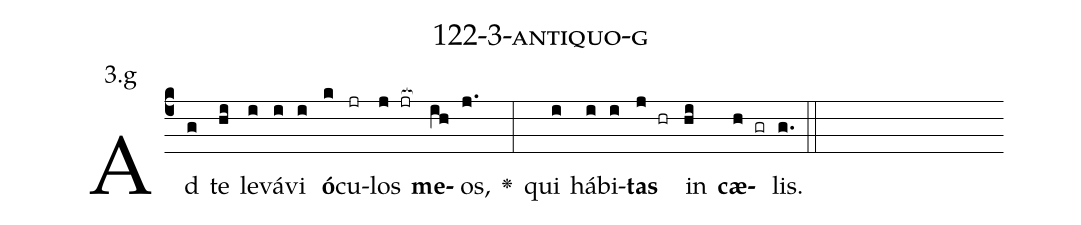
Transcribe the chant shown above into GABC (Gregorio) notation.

name: 122-3-antiquo-g;
annotation: 3.g;
%%
(c4)Ad(g) te(hi) le(i)vá(i)vi(i) <b>ó</b>(k)cu(jr)los(j jr[ocb:1{]) <b>me</b>(ih[ocb:0}])os,(j.) <v>\greheightstar</v>(:) qui(i) há(i)bi(i)<b>tas</b>(j hr) in(hi) <b>cæ</b>(h gr)lis.(g.) (::)


%E(i) u(i) o(j) u(hi) a(h) e.(g.) (::)
